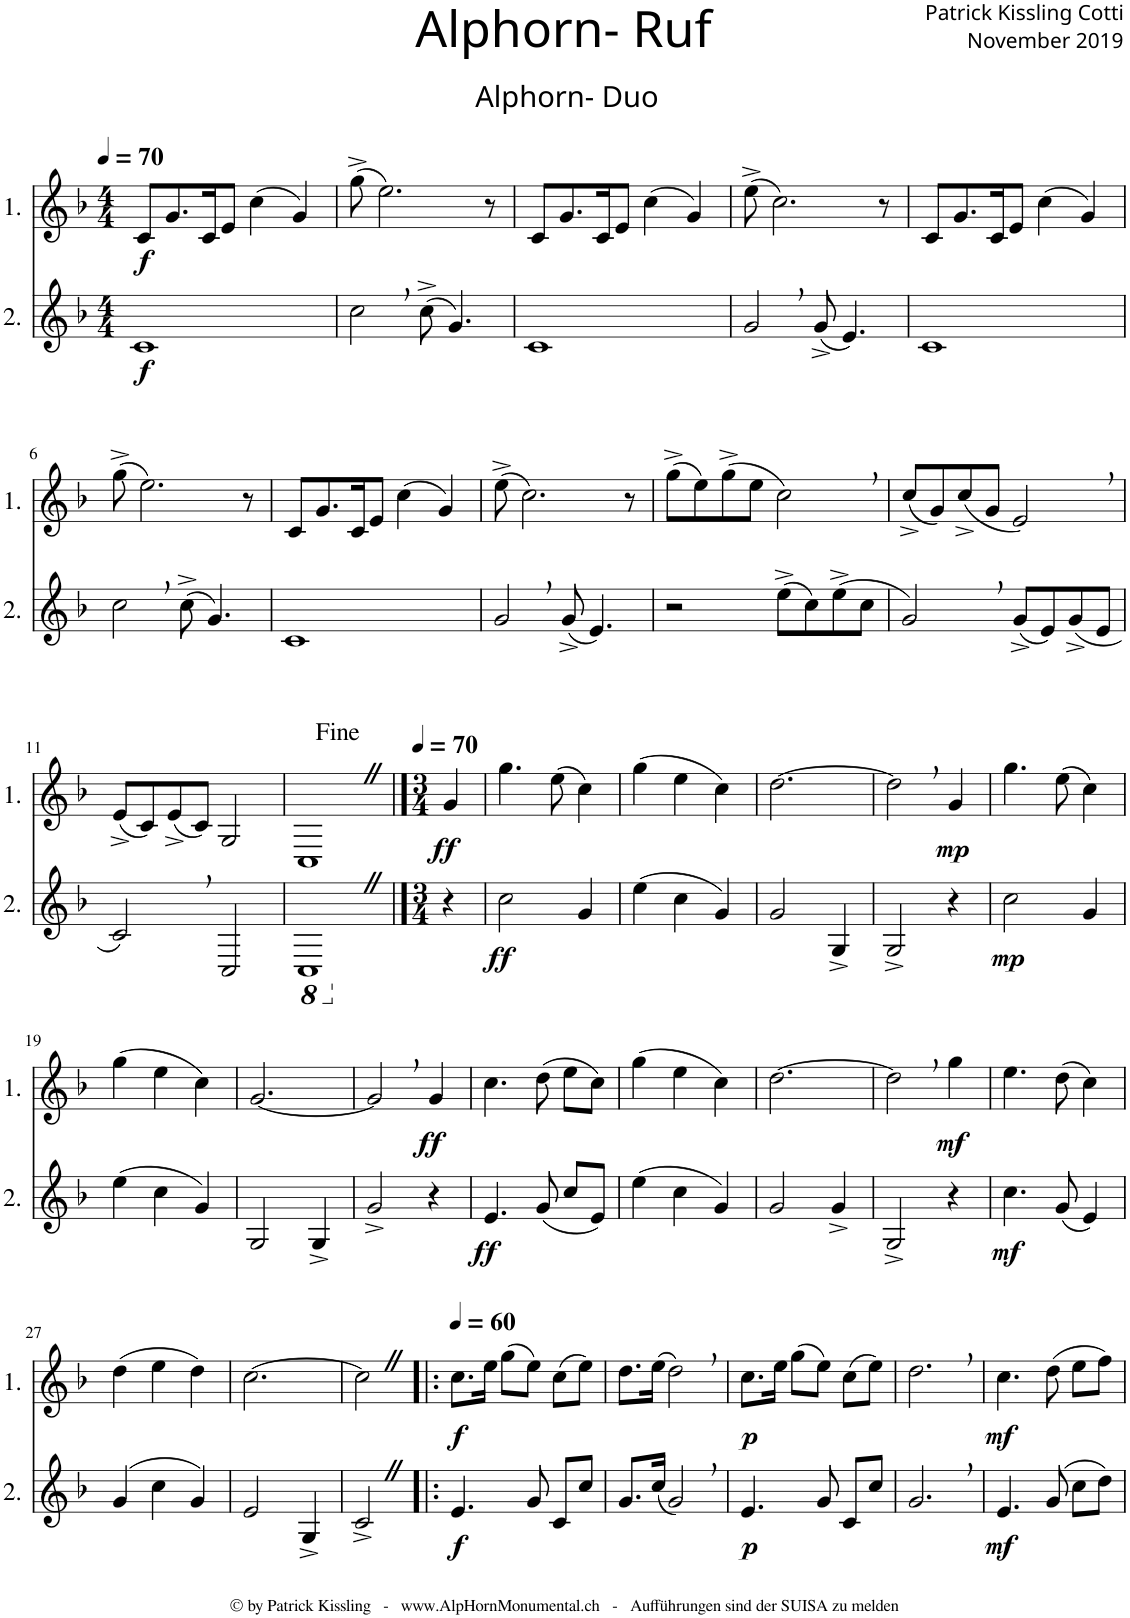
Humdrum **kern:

**kern	**dynam	**kern	**dynam
*part2	*part2	*part1	*part1
*staff2	*staff2	*staff1	*staff1
*I"2.	*	*I"1.	*
*clefG2	*	*clefG2	*
*Trd4c7	*	*Trd4c7	*
*k[b-]	*	*k[b-]	*
*M4/4	*	*M4/4	*
*MM70	*	*MM70	*
=1	=1	=1	=1
!	!LO:DY:b	!	!LO:DY:b
1c	f	8c/L	f
.	.	8.g/	.
.	.	16c/K	.
.	.	8e/J	.
.	.	(4cc\	.
.	.	4g/)	.
=2	=2	=2	=2
2cc,\	.	(8gg^\	.
.	.	2.ee\)	.
(8cc^\	.	.	.
4.g/)	.	.	.
.	.	8r	.
=3	=3	=3	=3
1c	.	8c/L	.
.	.	8.g/	.
.	.	16c/K	.
.	.	8e/J	.
.	.	(4cc\	.
.	.	4g/)	.
=4	=4	=4	=4
2g,/	.	(8ee^\	.
.	.	2.cc\)	.
(8g^/	.	.	.
4.e/)	.	.	.
.	.	8r	.
=5	=5	=5	=5
1c	.	8c/L	.
.	.	8.g/	.
.	.	16c/K	.
.	.	8e/J	.
.	.	(4cc\	.
.	.	4g/)	.
!!LO:LB:g=z
=6	=6	=6	=6
2cc,\	.	(8gg^\	.
.	.	2.ee\)	.
(8cc^\	.	.	.
4.g/)	.	.	.
.	.	8r	.
=7	=7	=7	=7
1c	.	8c/L	.
.	.	8.g/	.
.	.	16c/K	.
.	.	8e/J	.
.	.	(4cc\	.
.	.	4g/)	.
=8	=8	=8	=8
2g,/	.	(8ee^\	.
.	.	2.cc\)	.
(8g^/	.	.	.
4.e/)	.	.	.
.	.	8r	.
=9	=9	=9	=9
2r	.	(8gg^\L	.
.	.	8ee\)	.
.	.	(8gg^\	.
.	.	8ee\J	.
(8ee^\L	.	2cc,\)	.
8cc\)	.	.	.
(8ee^\	.	.	.
8cc\J	.	.	.
=10	=10	=10	=10
2g,/)	.	(8cc^/L	.
.	.	8g/)	.
.	.	(8cc^/	.
.	.	8g/J	.
(8g^/L	.	2e,/)	.
8e/)	.	.	.
(8g^/	.	.	.
8e/J	.	.	.
!!LO:LB:g=z
=11	=11	=11	=11
2c,/)	.	(8e^/L	.
.	.	8c/)	.
.	.	(8e^/	.
.	.	8c/J)	.
2C/	.	2G/	.
=12	=12	=12	=12
*8ba	*	*	*
1CCZ	.	1CZ	.
==13	==13	==13	==13
*M3/4	*	*M3/4	*
*X8ba	*	*	*
*	*	*MM70	*
!	!	!	!LO:DY:b
4r	.	4g/	ff
=14	=14	=14	=14
!	!LO:DY:b	!	!
2cc\	ff	4.gg\	.
.	.	(8ee\	.
4g/	.	4cc\)	.
=15	=15	=15	=15
(4ee\	.	(4gg\	.
4cc\	.	4ee\	.
4g/)	.	4cc\)	.
=16	=16	=16	=16
2g/	.	[2.dd\	.
4G^/	.	.	.
=17	=17	=17	=17
2G^/	.	2dd,\]	.
!	!	!	!LO:DY:b
4r	.	4g/	mp
=18	=18	=18	=18
!	!LO:DY:b	!	!
2cc\	mp	4.gg\	.
.	.	(8ee\	.
4g/	.	4cc\)	.
!!LO:LB:g=z
=19	=19	=19	=19
(4ee\	.	(4gg\	.
4cc\	.	4ee\	.
4g/)	.	4cc\)	.
=20	=20	=20	=20
2G/	.	[2.g/	.
4G^/	.	.	.
=21	=21	=21	=21
2g^/	.	2g,/]	.
!	!	!	!LO:DY:b
4r	.	4g/	ff
=22	=22	=22	=22
!	!LO:DY:b	!	!
4.e/	ff	4.cc\	.
(8g/	.	(8dd\	.
8cc/L	.	8ee\L	.
8e/J)	.	8cc\J)	.
=23	=23	=23	=23
(4ee\	.	(4gg\	.
4cc\	.	4ee\	.
4g/)	.	4cc\)	.
=24	=24	=24	=24
2g/	.	[2.dd\	.
4g^/	.	.	.
=25	=25	=25	=25
2G^/	.	2dd,\]	.
!	!	!	!LO:DY:b
4r	.	4gg\	mf
=26	=26	=26	=26
!	!LO:DY:b	!	!
4.cc\	mf	4.ee\	.
(8g/	.	(8dd\	.
4e/)	.	4cc\)	.
!!LO:LB:g=z
=27	=27	=27	=27
(4g/	.	(4dd\	.
4cc\	.	4ee\	.
4g/)	.	4dd\)	.
=28	=28	=28	=28
2e/	.	[2.cc\	.
4G^/	.	.	.
=29	=29	=29	=29
2c^Z/	.	2ccZ\]	.
=30!|:	=30!|:	=30!|:	=30!|:
*	*	*MM60	*
!	!LO:DY:b	!	!LO:DY:b
4.e/	f	8.cc\L	f
.	.	16ee\Jk	.
.	.	(8gg\L	.
8g/	.	8ee\J)	.
8c/L	.	(8cc\L	.
8cc/J	.	8ee\J)	.
=31	=31	=31	=31
8.g/L	.	8.dd\L	.
(16cc/Jk	.	(16ee\Jk	.
2g,/)	.	2dd,\)	.
=32	=32	=32	=32
!	!LO:DY:b	!	!LO:DY:b
4.e/	p	8.cc\L	p
.	.	16ee\Jk	.
.	.	(8gg\L	.
8g/	.	8ee\J)	.
8c/L	.	(8cc\L	.
8cc/J	.	8ee\J)	.
=33	=33	=33	=33
2.g,/	.	2.dd,\	.
=34	=34	=34	=34
!	!LO:DY:b	!	!LO:DY:b
4.e/	mf	4.cc\	mf
(8g/	.	(8dd\	.
8cc\L	.	8ee\L	.
8dd\J)	.	8ff\J)	.
=	=	=	=
*-	*-	*-	*-
